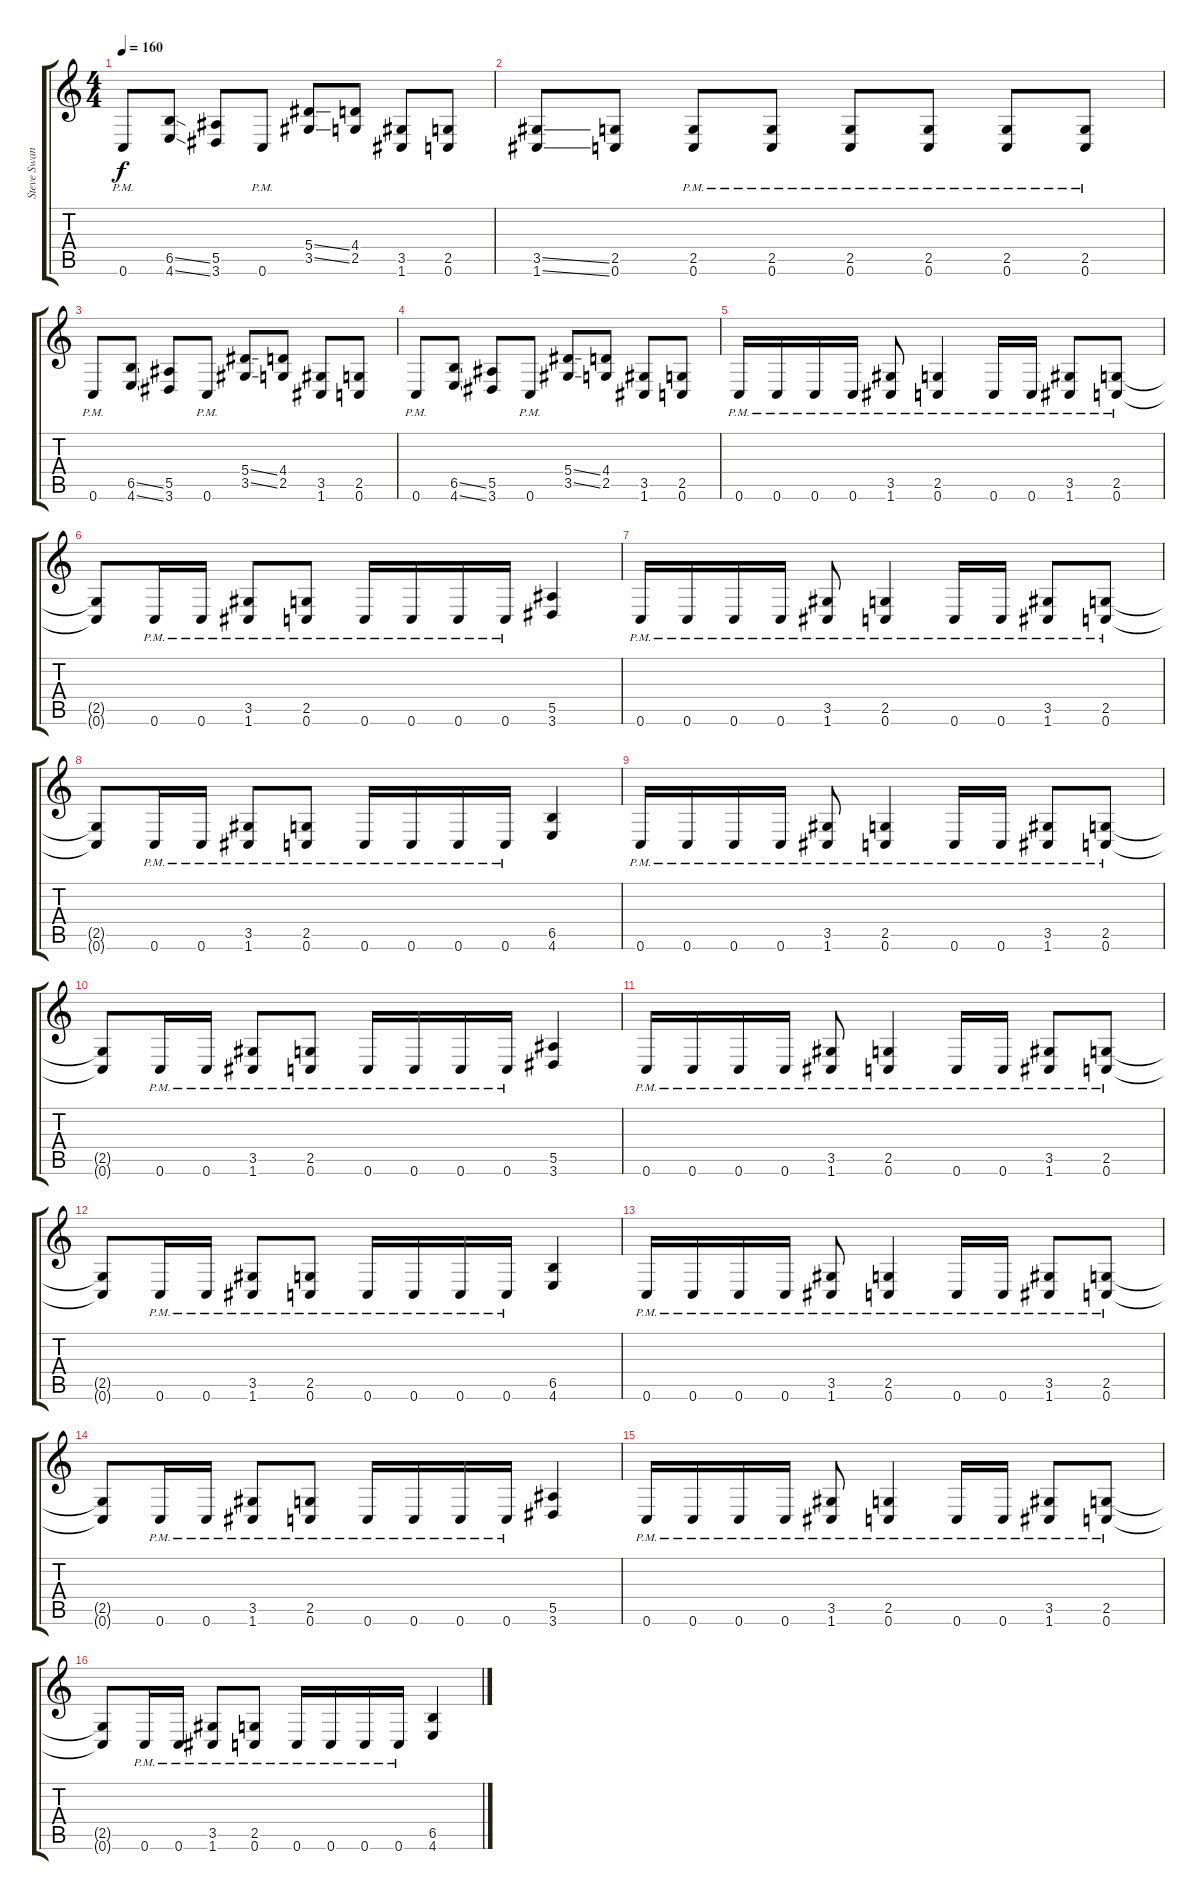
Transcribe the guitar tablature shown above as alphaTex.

\track ("Steve Swanson (Guitar)" "Steve Swan") {instrument distortionguitar}
\staff {score tabs}
\tuning (C4 G3 Eb3 Bb2 F2 C2) {hide}
\ts (4 4)
\tempo 160
\clef g2
\ks c
0.6{pm}.8{dy f} (6.5{ss} 4.6{ss}).8 (5.5 3.6).8 0.6{pm}.8 (5.4{ss} 3.5{ss}).8 (4.4 2.5).8 (3.5 1.6).8 (2.5 0.6).8 |
(3.5{ss} 1.6{ss}).8 (2.5 0.6).8 (2.5{pm} 0.6{pm}).8 (2.5{pm} 0.6{pm}).8 (2.5{pm} 0.6{pm}).8 (2.5{pm} 0.6{pm}).8 (2.5{pm} 0.6{pm}).8 (2.5{pm} 0.6{pm}).8 |
0.6{pm}.8 (6.5{ss} 4.6{ss}).8 (5.5 3.6).8 0.6{pm}.8 (5.4{ss} 3.5{ss}).8 (4.4 2.5).8 (3.5 1.6).8 (2.5 0.6).8 |
0.6{pm}.8 (6.5{ss} 4.6{ss}).8 (5.5 3.6).8 0.6{pm}.8 (5.4{ss} 3.5{ss}).8 (4.4 2.5).8 (3.5 1.6).8 (2.5 0.6).8 |
0.6{pm}.16 0.6{pm}.16 0.6{pm}.16 0.6{pm}.16 (3.5{pm} 1.6{pm}).8 (2.5{pm} 0.6{pm}).4 0.6{pm}.16 0.6{pm}.16 (3.5{pm} 1.6{pm}).8 (2.5{pm} 0.6{pm}).8 |
(2.5{t} 0.6{t}).8 0.6{pm}.16 0.6{pm}.16 (3.5{pm} 1.6{pm}).8 (2.5{pm} 0.6{pm}).8 0.6{pm}.16 0.6{pm}.16 0.6{pm}.16 0.6{pm}.16 (5.5 3.6).4 |
0.6{pm}.16 0.6{pm}.16 0.6{pm}.16 0.6{pm}.16 (3.5{pm} 1.6{pm}).8 (2.5{pm} 0.6{pm}).4 0.6{pm}.16 0.6{pm}.16 (3.5{pm} 1.6{pm}).8 (2.5{pm} 0.6{pm}).8 |
(2.5{t} 0.6{t}).8 0.6{pm}.16 0.6{pm}.16 (3.5{pm} 1.6{pm}).8 (2.5{pm} 0.6{pm}).8 0.6{pm}.16 0.6{pm}.16 0.6{pm}.16 0.6{pm}.16 (6.5 4.6).4 |
0.6{pm}.16 0.6{pm}.16 0.6{pm}.16 0.6{pm}.16 (3.5{pm} 1.6{pm}).8 (2.5{pm} 0.6{pm}).4 0.6{pm}.16 0.6{pm}.16 (3.5{pm} 1.6{pm}).8 (2.5{pm} 0.6{pm}).8 |
(2.5{t} 0.6{t}).8 0.6{pm}.16 0.6{pm}.16 (3.5{pm} 1.6{pm}).8 (2.5{pm} 0.6{pm}).8 0.6{pm}.16 0.6{pm}.16 0.6{pm}.16 0.6{pm}.16 (5.5 3.6).4 |
0.6{pm}.16 0.6{pm}.16 0.6{pm}.16 0.6{pm}.16 (3.5{pm} 1.6{pm}).8 (2.5{pm} 0.6{pm}).4 0.6{pm}.16 0.6{pm}.16 (3.5{pm} 1.6{pm}).8 (2.5{pm} 0.6{pm}).8 |
(2.5{t} 0.6{t}).8 0.6{pm}.16 0.6{pm}.16 (3.5{pm} 1.6{pm}).8 (2.5{pm} 0.6{pm}).8 0.6{pm}.16 0.6{pm}.16 0.6{pm}.16 0.6{pm}.16 (6.5 4.6).4 |
0.6{pm}.16 0.6{pm}.16 0.6{pm}.16 0.6{pm}.16 (3.5{pm} 1.6{pm}).8 (2.5{pm} 0.6{pm}).4 0.6{pm}.16 0.6{pm}.16 (3.5{pm} 1.6{pm}).8 (2.5{pm} 0.6{pm}).8 |
(2.5{t} 0.6{t}).8 0.6{pm}.16 0.6{pm}.16 (3.5{pm} 1.6{pm}).8 (2.5{pm} 0.6{pm}).8 0.6{pm}.16 0.6{pm}.16 0.6{pm}.16 0.6{pm}.16 (5.5 3.6).4 |
0.6{pm}.16 0.6{pm}.16 0.6{pm}.16 0.6{pm}.16 (3.5{pm} 1.6{pm}).8 (2.5{pm} 0.6{pm}).4 0.6{pm}.16 0.6{pm}.16 (3.5{pm} 1.6{pm}).8 (2.5{pm} 0.6{pm}).8 |
(2.5{t} 0.6{t}).8 0.6{pm}.16 0.6{pm}.16 (3.5{pm} 1.6{pm}).8 (2.5{pm} 0.6{pm}).8 0.6{pm}.16 0.6{pm}.16 0.6{pm}.16 0.6{pm}.16 (6.5 4.6).4
